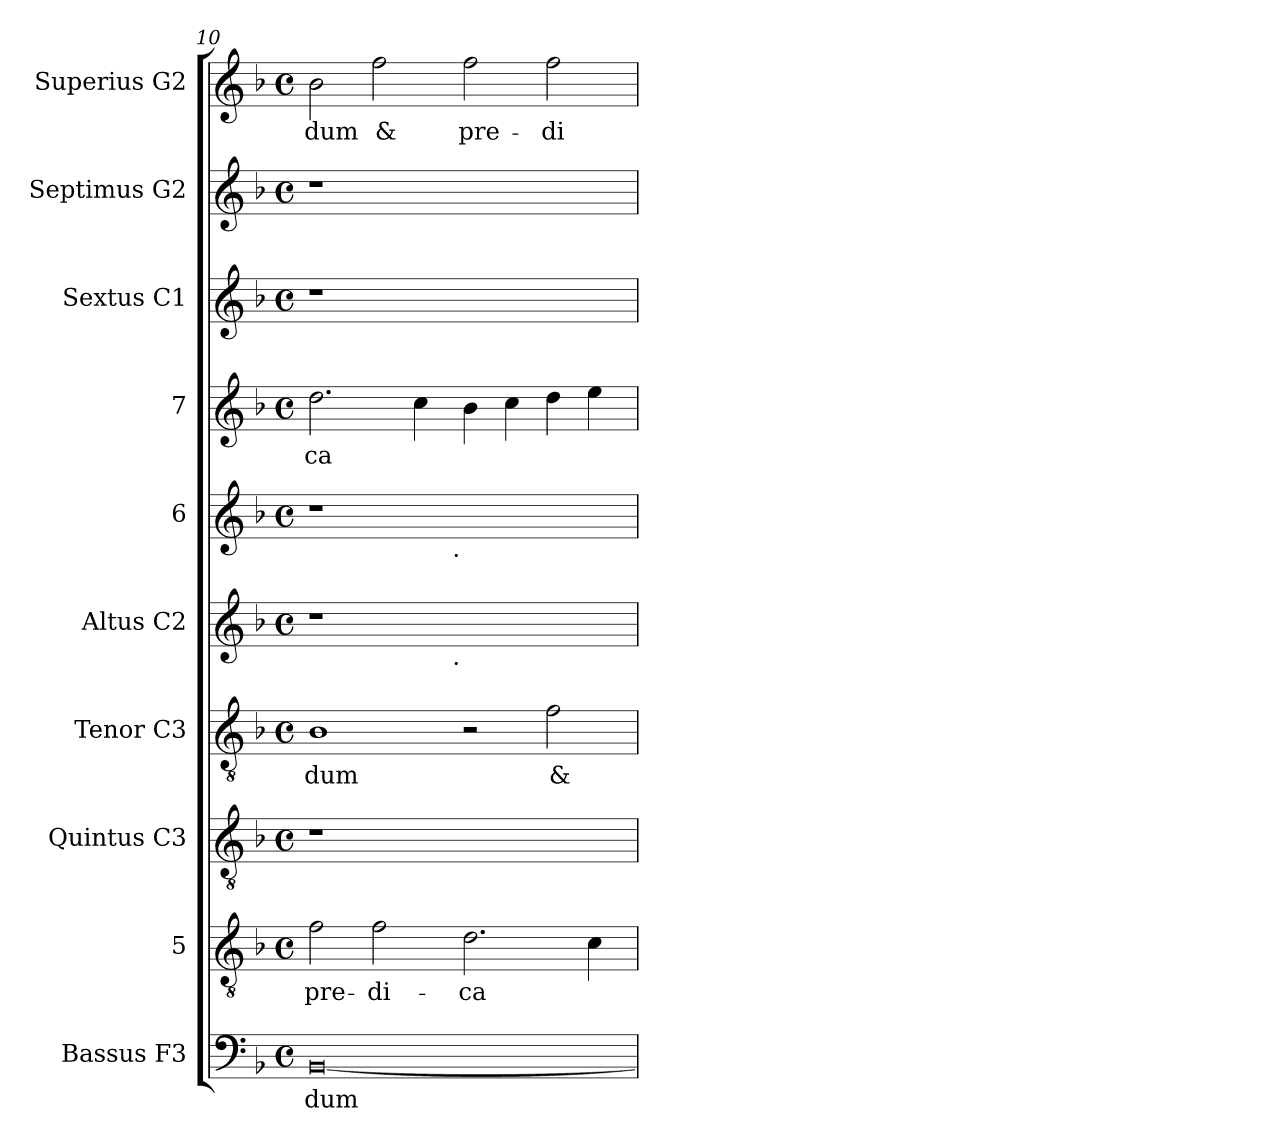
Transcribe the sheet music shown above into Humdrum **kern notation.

**kern	**text	**kern	**text	**kern	**kern	**text	**kern	**kern	**kern	**text	**kern	**kern	**kern	**text
*part10	*part10	*part9	*part9	*part8	*part7	*part7	*part6	*part5	*part4	*part4	*part3	*part2	*part1	*part1
*staff10	*staff10	*staff9	*staff9	*staff8	*staff7	*staff7	*staff6	*staff5	*staff4	*staff4	*staff3	*staff2	*staff1	*staff1
*I"Bassus  F3	*	*I"5	*	*I"Quintus  C3	*I"Tenor  C3	*	*I"Altus  C2	*I"6	*I"7	*	*I"Sextus  C1	*I"Septimus  G2	*I"Superius  G2	*
*I'B	*	*	*	*	*I'T	*	*I'A	*	*	*	*	*	*I'S	*
*clefF4	*	*clefGv2	*	*clefGv2	*clefGv2	*	*clefG2	*clefG2	*clefG2	*	*clefG2	*clefG2	*clefG2	*
*k[b-]	*	*k[b-]	*	*k[b-]	*k[b-]	*	*k[b-]	*k[b-]	*k[b-]	*	*k[b-]	*k[b-]	*k[b-]	*
*F:	*	*F:	*	*F:	*F:	*	*F:	*F:	*F:	*	*F:	*F:	*F:	*
*M4/4	*	*M4/4	*	*M4/4	*M4/4	*	*M4/4	*M4/4	*M4/4	*	*M4/4	*M4/4	*M4/4	*
*met(c)	*	*met(c)	*	*met(c)	*met(c)	*	*met(c)	*met(c)	*met(c)	*	*met(c)	*met(c)	*met(c)	*
=10	=10	=10	=10	=10	=10	=10	=10	=10	=10	=10	=10	=10	=10	=10
!	!LO:LY:b:rj	!	!LO:LY:b:cj	!	!	!LO:LY:b:rj	!	!	!	!LO:LY:b:cj	!	!	!	!LO:LY:b:rj
*	*	*	*	*	*	*	*^	*^	*	*	*	*	*	*
[<0BB-	-dum	2f\	pre-	1r	1B-	-dum	1r	2ryy	1r	2ryy	2.dd\	-ca-	1r	1r	2b-\	-dum
!	!	!	!LO:LY:b:cj	!	!	!	!	!	!	!	!	!	!	!	!	!LO:LY:b:rj
.	.	2f\	-di-	.	.	.	.	4...ryy	.	4...ryy	.	.	.	.	2ff\	&
!	!	!	!	!	!	!	!	!	!	!	!	!LO:LY:b:cj	!	!	!	!
.	.	.	.	.	.	.	.	.	.	.	4cc\	--	.	.	.	.
!	!	!	!	!	!	!	!	!	!	!LO:TX:b:t=.	!	!	!	!	!	!
!	!	!	!	!	!	!	!	!LO:TX:b:t=.	!	!	!	!	!	!	!	!
.	.	.	.	.	.	.	.	1ryy	.	1ryy	.	.	.	.	.	.
!	!	!	!LO:LY:b:cj	!	!	!	!	!	!	!	!	!LO:LY:b:cj	!	!	!	!LO:LY:b:rj
.	.	2.d\	-ca-	1ryy	2r	.	1ryy	.	1ryy	.	4b-\	--	1ryy	1ryy	2ff\	pre-
!	!	!	!	!	!	!	!	!	!	!	!	!LO:LY:b:cj	!	!	!	!
.	.	.	.	.	.	.	.	.	.	.	4cc\	--	.	.	.	.
!	!	!	!	!	!	!LO:LY:b:rj	!	!	!	!	!	!LO:LY:b:cj	!	!	!	!LO:LY:b:rj
.	.	.	.	.	2f\	&	.	.	.	.	4dd\	--	.	.	2ff\	-di-
!	!	!	!LO:LY:b:cj	!	!	!	!	!	!	!	!	!LO:LY:b:cj	!	!	!	!
.	.	4c\	--	.	.	.	.	.	.	.	4ee\	--	.	.	.	.
.	.	.	.	.	.	.	.	32ryy	.	32ryy	.	.	.	.	.	.
*	*	*	*	*	*	*	*v	*v	*	*	*	*	*	*	*	*
*	*	*	*	*	*	*	*	*v	*v	*	*	*	*	*	*
=	=	=	=	=	=	=	=	=	=	=	=	=	=	=
*-	*-	*-	*-	*-	*-	*-	*-	*-	*-	*-	*-	*-	*-	*-
